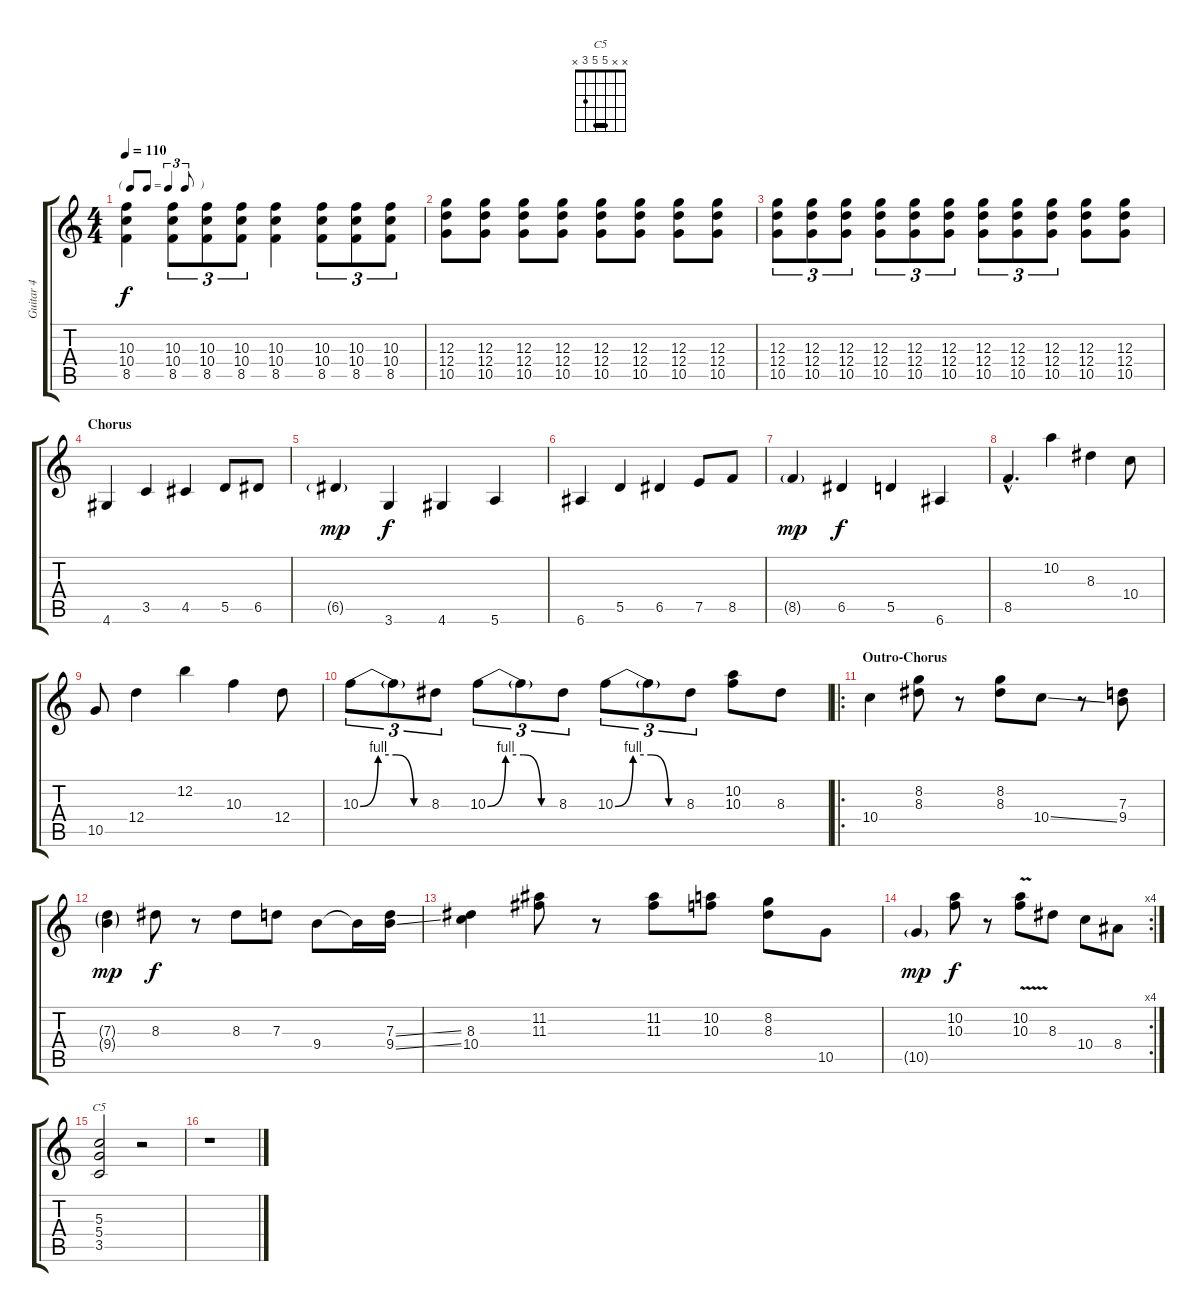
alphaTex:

\track ("Guitar 4" "Guitar 4") {instrument distortionguitar}
\staff {score tabs}
\tuning (E4 B3 G3 D3 A2 E2) {hide}
\chord ("C5" x x 5 5 3 x) {barre 5}
\ts (4 4)
\tf triplet8th
\tempo 110
\clef g2
\ks c
(10.3 10.4 8.5).4{dy f} (10.3 10.4 8.5).8{tu (3 2)} (10.3 10.4 8.5).8{tu (3 2)} (10.3 10.4 8.5).8{tu (3 2)} (10.3 10.4 8.5).4 (10.3 10.4 8.5).8{tu (3 2)} (10.3 10.4 8.5).8{tu (3 2)} (10.3 10.4 8.5).8{tu (3 2)} |
(12.3 12.4 10.5).8 (12.3 12.4 10.5).8 (12.3 12.4 10.5).8 (12.3 12.4 10.5).8 (12.3 12.4 10.5).8 (12.3 12.4 10.5).8 (12.3 12.4 10.5).8 (12.3 12.4 10.5).8 |
(12.3 12.4 10.5).8{tu (3 2)} (12.3 12.4 10.5).8{tu (3 2)} (12.3 12.4 10.5).8{tu (3 2)} (12.3 12.4 10.5).8{tu (3 2)} (12.3 12.4 10.5).8{tu (3 2)} (12.3 12.4 10.5).8{tu (3 2)} (12.3 12.4 10.5).8{tu (3 2)} (12.3 12.4 10.5).8{tu (3 2)} (12.3 12.4 10.5).8{tu (3 2)} (12.3 12.4 10.5).8 (12.3 12.4 10.5).8 |
\section ("" "Chorus")
4.6.4 3.5.4 4.5.4 5.5.8 6.5.8 |
6.5{g}.4{dy mp} 3.6.4{dy f} 4.6.4 5.6.4 |
6.6.4 5.5.4 6.5.4 7.5.8 8.5.8 |
8.5{g}.4{dy mp} 6.5.4{dy f} 5.5.4 6.6.4 |
8.5{hac}.4{d} 10.2.4 8.3.4 10.4.8 |
10.5.8 12.4.4 12.2.4 10.3.4 12.4.8 |
10.3{be (custom 0 0 15 4 30 4 45 0 60 0)}.8{tu (3 2)} 10.3{t}.8{tu (3 2)} 8.3.8{tu (3 2)} 10.3{be (custom 0 0 15 4 30 4 45 0 60 0)}.8{tu (3 2)} 10.3{t}.8{tu (3 2)} 8.3.8{tu (3 2)} 10.3{be (custom 0 0 15 4 30 4 45 0 60 0)}.8{tu (3 2)} 10.3{t}.8{tu (3 2)} 8.3.8{tu (3 2)} (10.2 10.3).8 8.3.8 |
\ro
\section ("" "Outro-Chorus")
10.4.4 (8.2 8.3).8 r.8 (8.2 8.3).8 10.4{ss}.8 r.8 (7.3 9.4).8 |
(7.3{g} 9.4{g}).4{dy mp} 8.3.8{dy f} r.8 8.3.8 7.3.8 9.4.8 9.4{t}.16 (7.3{ss} 9.4{ss}).16 |
(8.3 10.4).4 (11.2 11.3).8 r.8 (11.2 11.3).8 (10.2 10.3).8 (8.2 8.3).8 10.5.8 |
\rc 4
10.5{g}.4{dy mp} (10.2 10.3).8{dy f} r.8 (10.2{v} 10.3{v}).8 8.3.8 10.4.8 8.4.8 |
(5.3 5.4 3.5).2{ch "C5"} r.2 |
r.1
